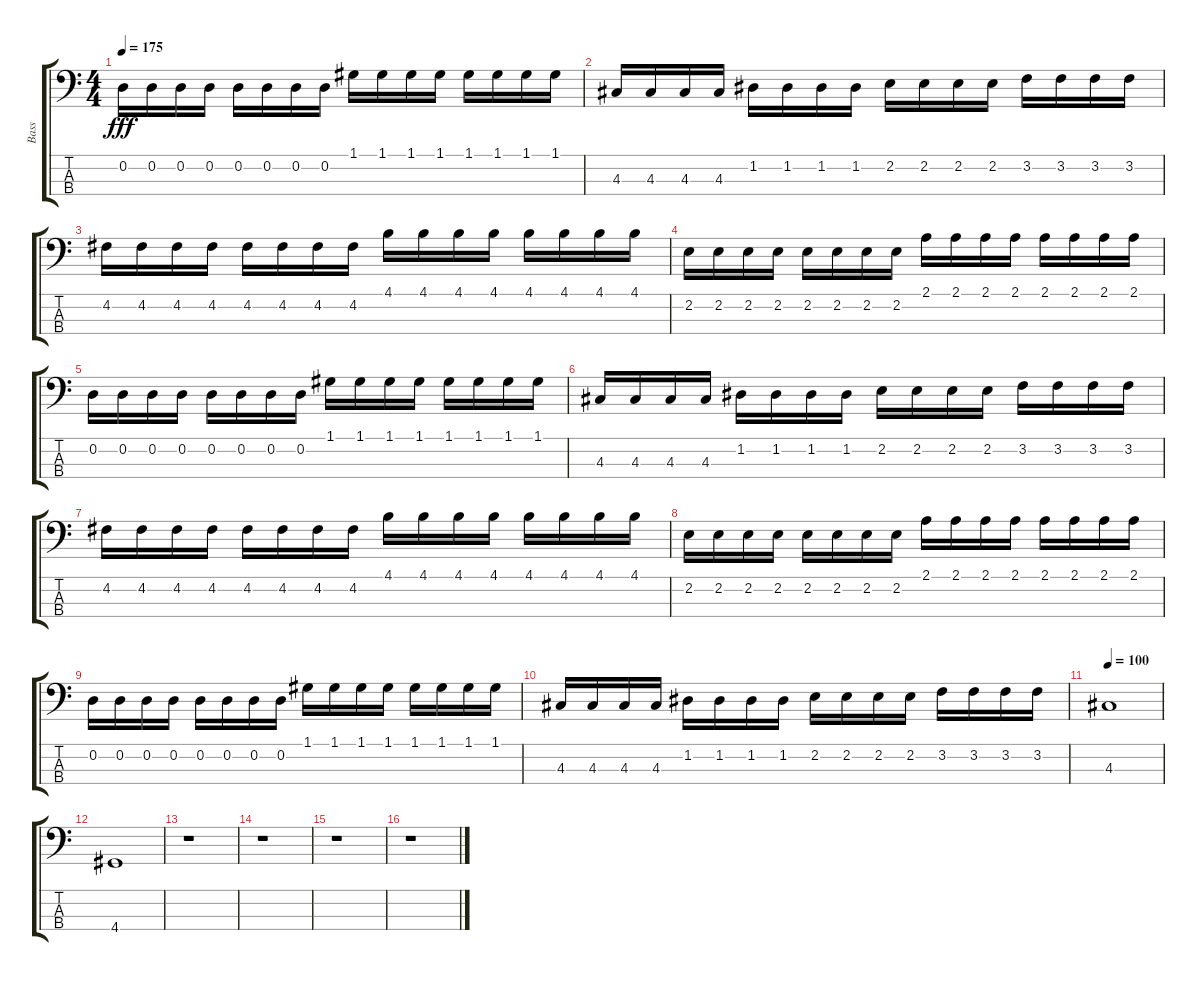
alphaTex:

\track ("Bass" "Bass") {instrument electricbasspick}
\staff {score tabs}
\tuning (G2 D2 A1 E1) {hide}
\ts (4 4)
\tempo 175
\clef f4
\ks c
0.2.16{dy fff} 0.2.16 0.2.16 0.2.16 0.2.16 0.2.16 0.2.16 0.2.16 1.1.16 1.1.16 1.1.16 1.1.16 1.1.16 1.1.16 1.1.16 1.1.16 |
4.3.16 4.3.16 4.3.16 4.3.16 1.2.16 1.2.16 1.2.16 1.2.16 2.2.16 2.2.16 2.2.16 2.2.16 3.2.16 3.2.16 3.2.16 3.2.16 |
4.2.16 4.2.16 4.2.16 4.2.16 4.2.16 4.2.16 4.2.16 4.2.16 4.1.16 4.1.16 4.1.16 4.1.16 4.1.16 4.1.16 4.1.16 4.1.16 |
2.2.16 2.2.16 2.2.16 2.2.16 2.2.16 2.2.16 2.2.16 2.2.16 2.1.16 2.1.16 2.1.16 2.1.16 2.1.16 2.1.16 2.1.16 2.1.16 |
0.2.16 0.2.16 0.2.16 0.2.16 0.2.16 0.2.16 0.2.16 0.2.16 1.1.16 1.1.16 1.1.16 1.1.16 1.1.16 1.1.16 1.1.16 1.1.16 |
4.3.16 4.3.16 4.3.16 4.3.16 1.2.16 1.2.16 1.2.16 1.2.16 2.2.16 2.2.16 2.2.16 2.2.16 3.2.16 3.2.16 3.2.16 3.2.16 |
4.2.16 4.2.16 4.2.16 4.2.16 4.2.16 4.2.16 4.2.16 4.2.16 4.1.16 4.1.16 4.1.16 4.1.16 4.1.16 4.1.16 4.1.16 4.1.16 |
2.2.16 2.2.16 2.2.16 2.2.16 2.2.16 2.2.16 2.2.16 2.2.16 2.1.16 2.1.16 2.1.16 2.1.16 2.1.16 2.1.16 2.1.16 2.1.16 |
0.2.16 0.2.16 0.2.16 0.2.16 0.2.16 0.2.16 0.2.16 0.2.16 1.1.16 1.1.16 1.1.16 1.1.16 1.1.16 1.1.16 1.1.16 1.1.16 |
4.3.16 4.3.16 4.3.16 4.3.16 1.2.16 1.2.16 1.2.16 1.2.16 2.2.16 2.2.16 2.2.16 2.2.16 3.2.16 3.2.16 3.2.16 3.2.16 |
\tempo 100
4.3.1 |
4.4.1 |
r.1{volume 16} |
r.1 |
r.1 |
r.1
